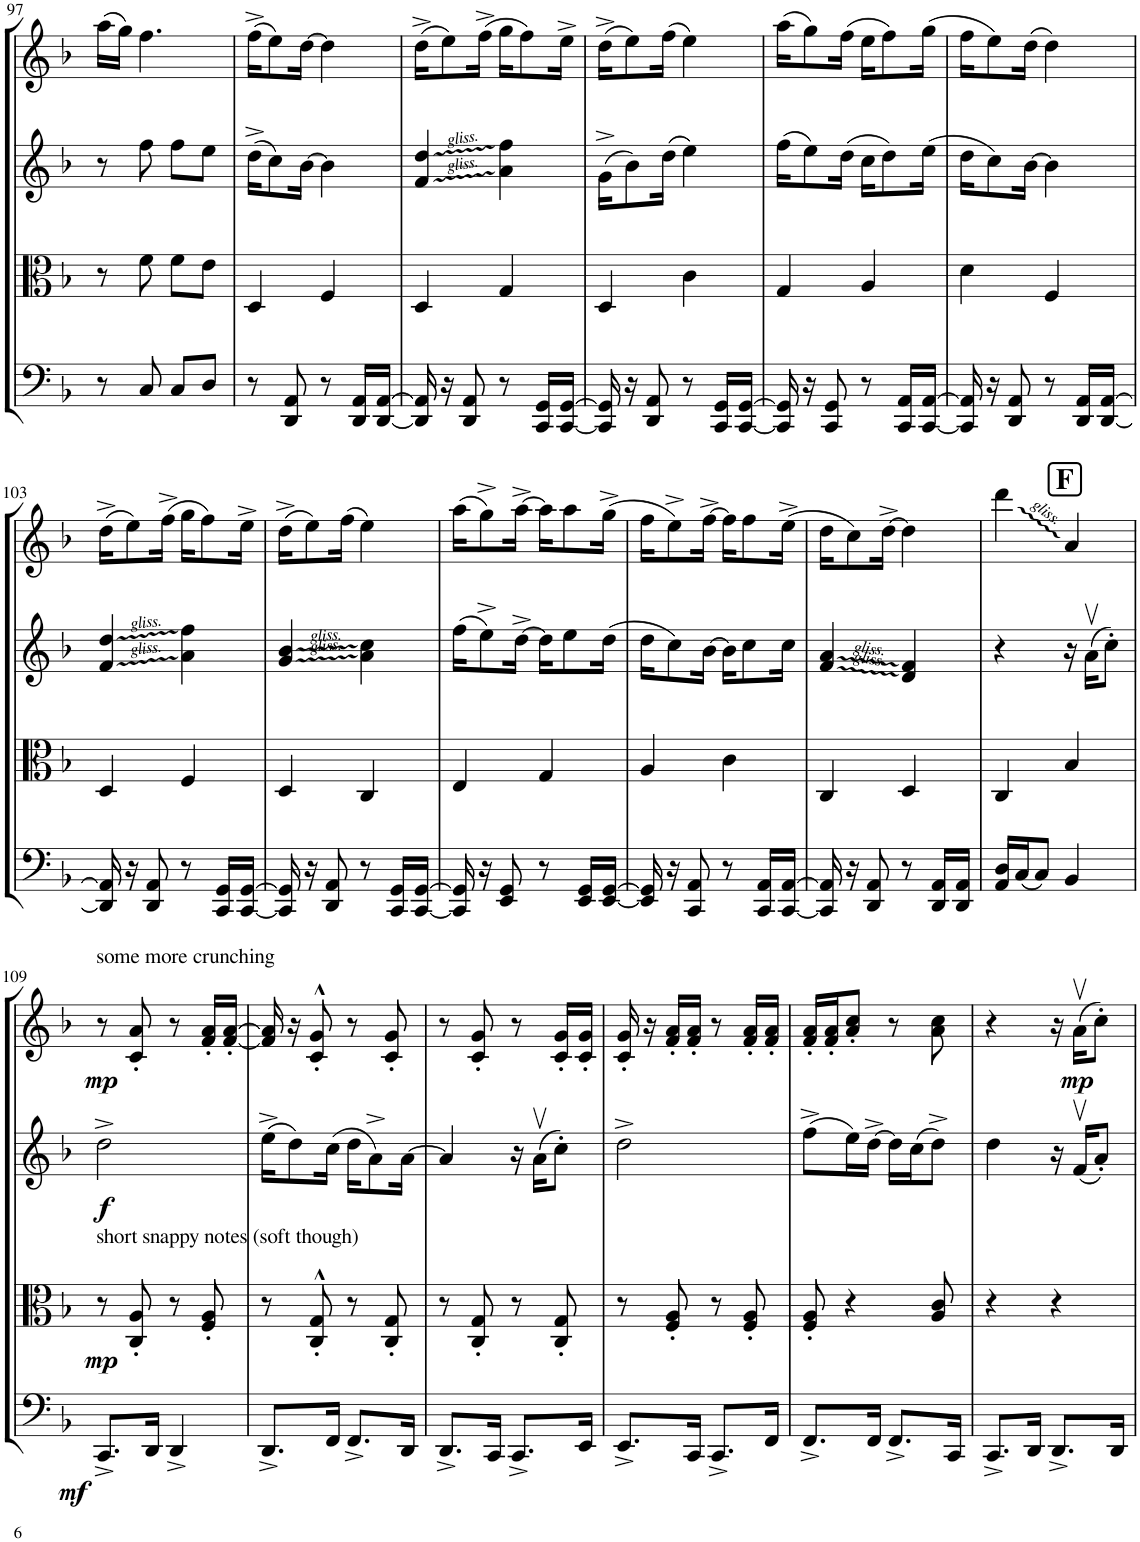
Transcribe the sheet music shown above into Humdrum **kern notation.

**kern	**dynam	**kern	**dynam	**kern	**dynam	**kern	**dynam
*part4	*part4	*part3	*part3	*part2	*part2	*part1	*part1
*staff4	*staff4	*staff3	*staff3	*staff2	*staff2	*staff1	*staff1
*I"Violoncello	*	*I"Viola	*	*I"Violin II	*	*I"Violin I	*
*I'Vc	*	*I'Vla	*	*I'Vln	*	*I'Vln	*
!!LO:PB:g=z
*clefF4	*	*clefC3	*	*clefG2	*	*clefG2	*
*k[b-]	*	*k[b-]	*	*k[b-]	*	*k[b-]	*
*M2/4	*	*M2/4	*	*M2/4	*	*M2/4	*
=97	=97	=97	=97	=97	=97	=97	=97
8r	.	8r	.	8r	.	(16aa\LL	.
.	.	.	.	.	.	16gg\JJ)	.
8C/	.	8f\	.	8ff\	.	4.ff\	.
8C/L	.	8f\L	.	8ff\L	.	.	.
8D/J	.	8e\J	.	8ee\J	.	.	.
=98	=98	=98	=98	=98	=98	=98	=98
8r	.	4D/	.	(16dd^\KL	.	(16ff^\KL	.
.	.	.	.	8cc\)	.	8ee\)	.
8DD/ 8AA/	.	.	.	.	.	.	.
.	.	.	.	[16b-\Jk	.	[16dd\Jk	.
8r	.	4F/	.	4b-\]	.	4dd\]	.
16DD/ 16AA/LL	.	.	.	.	.	.	.
[16DD/ [16AA/JJ	.	.	.	.	.	.	.
=99	=99	=99	=99	=99	=99	=99	=99
16DD/] 16AA/]	.	4D/	.	4f/ 4dd/	.	(16dd^\KL	.
16r	.	.	.	.	.	8ee\)	.
8DD/ 8AA/	.	.	.	.	.	.	.
.	.	.	.	.	.	(16ff^\Jk	.
8r	.	4G/	.	4a\ 4ff\	.	16gg\KL	.
.	.	.	.	.	.	8ff\)	.
16CC/ 16GG/LL	.	.	.	.	.	.	.
[16CC/ [16GG/JJ	.	.	.	.	.	16ee^\Jk	.
=100	=100	=100	=100	=100	=100	=100	=100
16CC/] 16GG/]	.	4D/	.	(16g^\KL	.	(16dd^\KL	.
16r	.	.	.	8b-\)	.	8ee\)	.
8DD/ 8AA/	.	.	.	.	.	.	.
.	.	.	.	(16dd\Jk	.	(16ff\Jk	.
8r	.	4c\	.	4ee\)	.	4ee\)	.
16CC/ 16GG/LL	.	.	.	.	.	.	.
[16CC/ [16GG/JJ	.	.	.	.	.	.	.
=101	=101	=101	=101	=101	=101	=101	=101
16CC/] 16GG/]	.	4G/	.	(16ff\KL	.	(16aa\KL	.
16r	.	.	.	8ee\)	.	8gg\)	.
8CC/ 8GG/	.	.	.	.	.	.	.
.	.	.	.	(16dd\Jk	.	(16ff\Jk	.
8r	.	4A/	.	16cc\KL	.	16ee\KL	.
.	.	.	.	8dd\)	.	8ff\)	.
16CC/ 16AA/LL	.	.	.	.	.	.	.
[16CC/ [16AA/JJ	.	.	.	(16ee\Jk	.	(16gg\Jk	.
=102	=102	=102	=102	=102	=102	=102	=102
16CC/] 16AA/]	.	4d\	.	16dd\KL	.	16ff\KL	.
16r	.	.	.	8cc\)	.	8ee\)	.
8DD/ 8AA/	.	.	.	.	.	.	.
.	.	.	.	[16b-\Jk	.	(16dd\Jk	.
8r	.	4F/	.	4b-\]	.	4dd\)	.
16DD/ 16AA/LL	.	.	.	.	.	.	.
[16DD/ [16AA/JJ	.	.	.	.	.	.	.
!!LO:LB:g=z
=103	=103	=103	=103	=103	=103	=103	=103
16DD/] 16AA/]	.	4D/	.	4f/ 4dd/	.	(16dd^\KL	.
16r	.	.	.	.	.	8ee\)	.
8DD/ 8AA/	.	.	.	.	.	.	.
.	.	.	.	.	.	(16ff^\Jk	.
8r	.	4F/	.	4a\ 4ff\	.	16gg\KL	.
.	.	.	.	.	.	8ff\)	.
16CC/ 16GG/LL	.	.	.	.	.	.	.
[16CC/ [16GG/JJ	.	.	.	.	.	16ee^\Jk	.
=104	=104	=104	=104	=104	=104	=104	=104
16CC/] 16GG/]	.	4D/	.	4g/ 4b-/	.	(16dd^\KL	.
16r	.	.	.	.	.	8ee\)	.
8DD/ 8AA/	.	.	.	.	.	.	.
.	.	.	.	.	.	(16ff\Jk	.
8r	.	4C/	.	4a\ 4cc\	.	4ee\)	.
16CC/ 16GG/LL	.	.	.	.	.	.	.
[16CC/ [16GG/JJ	.	.	.	.	.	.	.
=105	=105	=105	=105	=105	=105	=105	=105
16CC/] 16GG/]	.	4E/	.	(16ff\KL	.	(16aa\KL	.
16r	.	.	.	8ee^\)	.	8gg^\)	.
8EE/ 8GG/	.	.	.	.	.	.	.
.	.	.	.	[16dd^\Jk	.	[16aa^\Jk	.
8r	.	4G/	.	16dd\KL]	.	16aa\KL]	.
.	.	.	.	8ee\	.	8aa\	.
16EE/ 16GG/LL	.	.	.	.	.	.	.
[16EE/ [16GG/JJ	.	.	.	(16dd\Jk	.	(16gg^\Jk	.
=106	=106	=106	=106	=106	=106	=106	=106
16EE/] 16GG/]	.	4A/	.	16dd\KL	.	16ff\KL	.
16r	.	.	.	8cc\)	.	8ee^\)	.
8CC/ 8AA/	.	.	.	.	.	.	.
.	.	.	.	[16b-\Jk	.	[16ff^\Jk	.
8r	.	4c\	.	16b-\KL]	.	16ff\KL]	.
.	.	.	.	8cc\	.	8ff\	.
16CC/ 16AA/LL	.	.	.	.	.	.	.
[16CC/ [16AA/JJ	.	.	.	16cc\Jk	.	(16ee^\Jk	.
=107	=107	=107	=107	=107	=107	=107	=107
16CC/] 16AA/]	.	4C/	.	4f/ 4a/	.	16dd\KL	.
16r	.	.	.	.	.	8cc\)	.
8DD/ 8AA/	.	.	.	.	.	.	.
.	.	.	.	.	.	[16dd^\Jk	.
8r	.	4D/	.	4d/ 4f/	.	4dd\]	.
16DD/ 16AA/LL	.	.	.	.	.	.	.
16DD/ 16AA/JJ	.	.	.	.	.	.	.
!!LO:REH:place=s1:a:B:cj:fs=14:t=F:qo=1
=108	=108	=108	=108	=108	=108	=108	=108
16AA/ 16D/LL	.	4C/	.	4r	.	4ddd\	.
(16C/J	.	.	.	.	.	.	.
8C/J)	.	.	.	.	.	.	.
4BB-/	.	4B-/	.	16r	.	4a/	.
.	.	.	.	(16av\KL	.	.	.
.	.	.	.	8cc'\J)	.	.	.
!!LO:LB:g=z
=109	=109	=109	=109	=109	=109	=109	=109
!	!	!	!	!	!	!LO:TX:a:t=some more crunching	!
!	!	!LO:TX:a:t=short snappy notes (soft though)	!	!	!	!	!
!	!LO:DY:b	!	!LO:DY:b	!	!LO:DY:b	!	!LO:DY:b
8.CC^/L	mf	8r	mp	2dd^\	f	8r	mp
.	.	8C/' 8A/'	.	.	.	8c/' 8a/'	.
16DD/Jk	.	.	.	.	.	.	.
4DD^/	.	8r	.	.	.	8r	.
.	.	8F/' 8A/'	.	.	.	16f/' 16a/'LL	.
.	.	.	.	.	.	[16f/' [16a/'JJ	.
=110	=110	=110	=110	=110	=110	=110	=110
8.DD^/L	.	8r	.	(16ee^\KL	.	16f/] 16a/]	.
.	.	.	.	8dd\)	.	16r	.
.	.	8C/'^^ 8G/'^^	.	.	.	8c/'^^ 8g/'^^	.
16FF/Jk	.	.	.	(16cc\Jk	.	.	.
8.FF^/L	.	8r	.	16dd\KL	.	8r	.
.	.	.	.	8a^\)	.	.	.
.	.	8C/' 8G/'	.	.	.	8c/' 8g/'	.
16DD/Jk	.	.	.	[16a\Jk	.	.	.
=111	=111	=111	=111	=111	=111	=111	=111
8.DD^/L	.	8r	.	4a/]	.	8r	.
.	.	8C/' 8G/'	.	.	.	8c/' 8g/'	.
16CC/Jk	.	.	.	.	.	.	.
8.CC^/L	.	8r	.	16r	.	8r	.
.	.	.	.	(16av\KL	.	.	.
.	.	8C/' 8G/'	.	8cc'\J)	.	16c/' 16g/'LL	.
16EE/Jk	.	.	.	.	.	16c/' 16g/'JJ	.
=112	=112	=112	=112	=112	=112	=112	=112
8.EE^/L	.	8r	.	2dd^\	.	16c/' 16g/'	.
.	.	.	.	.	.	16r	.
.	.	8F/' 8A/'	.	.	.	16f/' 16a/'LL	.
16CC/Jk	.	.	.	.	.	16f/' 16a/'JJ	.
8.CC^/L	.	8r	.	.	.	8r	.
.	.	8F/' 8A/'	.	.	.	16f/' 16a/'LL	.
16FF/Jk	.	.	.	.	.	16f/' 16a/'JJ	.
=113	=113	=113	=113	=113	=113	=113	=113
8.FF^/L	.	8F/' 8A/'	.	(8ff^\L	.	16f/' 16a/'LL	.
.	.	.	.	.	.	16f/' 16a/'J	.
.	.	4r	.	16ee\L)	.	8a/' 8cc/'J	.
16FF/Jk	.	.	.	[16dd^\JJ	.	.	.
8.FF^/L	.	.	.	16dd\LL]	.	8r	.
.	.	.	.	(16cc\J	.	.	.
.	.	8A/ 8c/	.	8dd^\J)	.	8a\ 8cc\	.
16CC/Jk	.	.	.	.	.	.	.
=114	=114	=114	=114	=114	=114	=114	=114
8.CC^/L	.	4r	.	4dd\	.	4r	.
16DD/Jk	.	.	.	.	.	.	.
8.DD^/L	.	4r	.	16r	.	16r	.
!	!	!	!	!	!	!	!LO:DY:b
.	.	.	.	(16fv/KL	.	(16av\KL	mp
.	.	.	.	8a'/J)	.	8cc'\J)	.
16DD/Jk	.	.	.	.	.	.	.
=	=	=	=	=	=	=	=
*-	*-	*-	*-	*-	*-	*-	*-
